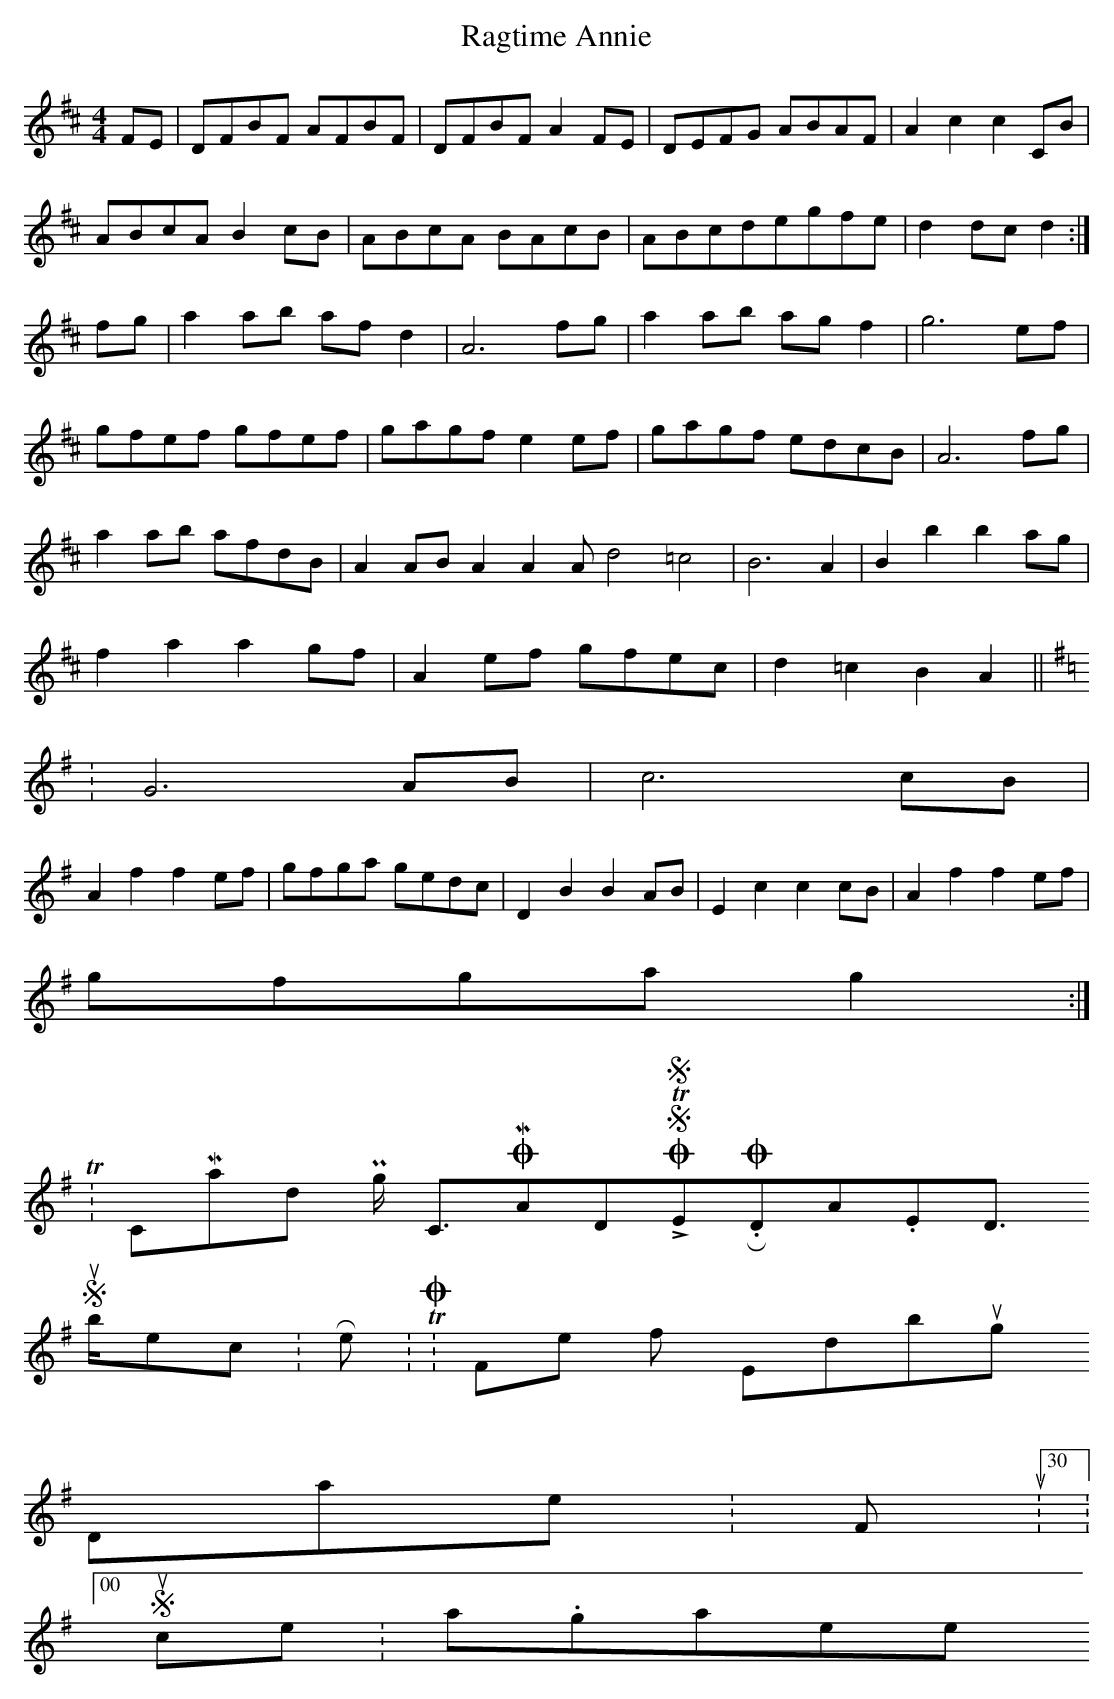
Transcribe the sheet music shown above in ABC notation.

X:1
T:Ragtime Annie
M:4/4
L:1/8
K:D
FE|DFBF AFBF|DFBF A2FE|DEFG ABAF|A2c2c2CB|
ABcA B2cB|ABcA BAcB|ABcdegfe|d2dc d2:|]
fg|a2ab afd2|A6 fg|a2ab agf2|g6 ef|
gfef gfef|gagf e2ef|gagf edcB|A6 fg|
a2ab afdB|A2AB A2 A2Ad4 =c4|B6 A2|B2 b2 b2ag|
f2a2 a2gf|A2ef gfec|d2=c2 B2A2||
K:G
:G6 AB|c6 cB|
A2f2 f2ef|gfga gedc|D2B2 B2AB|E2 c2 c2cB|A2f2 f2ef|
gfga g2:|
To: CoMando Posting <COMANDO@LISTSERV.NODAK.EDU>
Subject: Re: TOW #12: Flowers of Edinburgh
Date: Fri, 16 Jul 1999 14:30:00
Source: mail.gatherer
